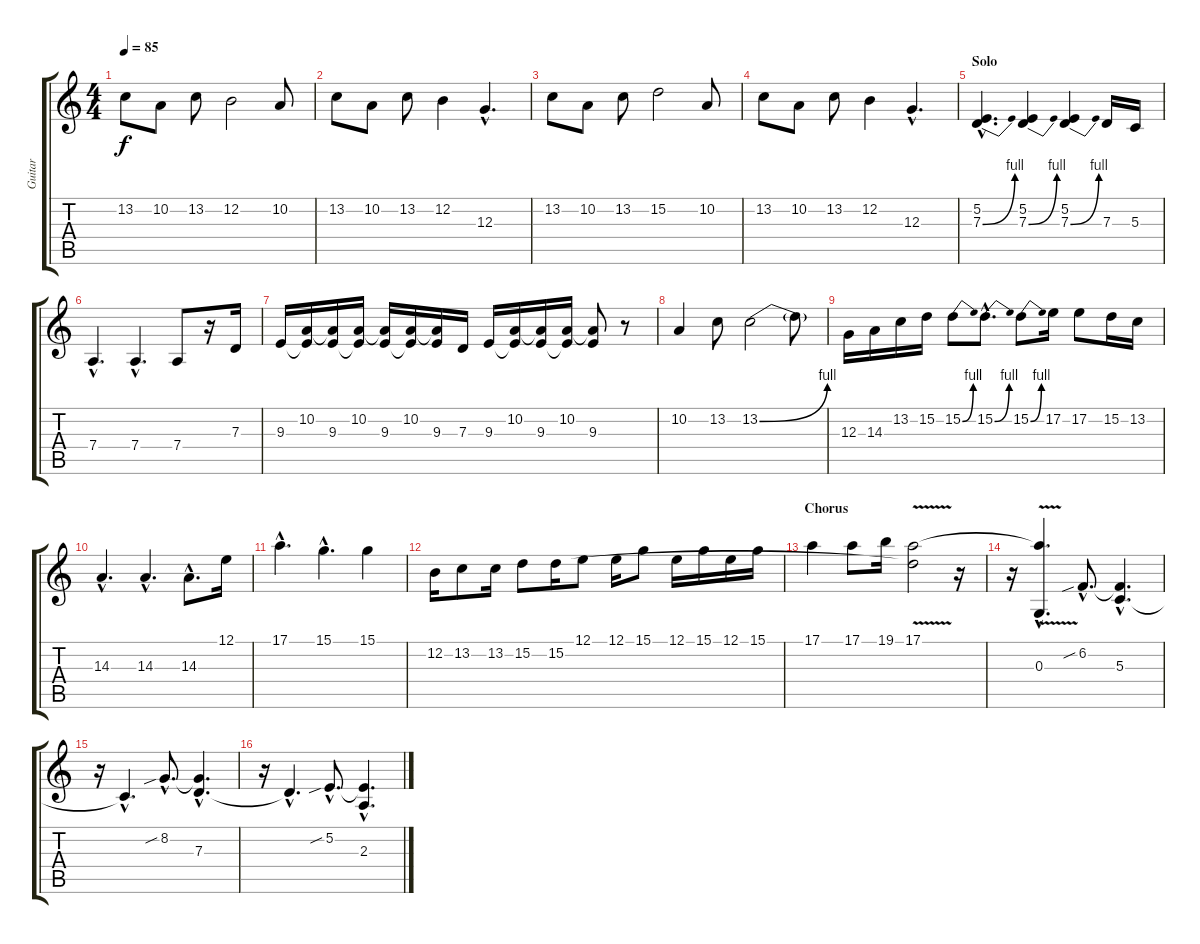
\track ("Guitar" "Guitar") {instrument lead5charang}
\staff {score tabs}
\tuning (E4 B3 G3 D3 A2 E2) {hide}
\ts (4 4)
\tempo 85
\clef g2
\ks c
13.2.8{dy f} 10.2.8 13.2.8 12.2.2 10.2.8 |
13.2.8 10.2.8 13.2.8 12.2.4 12.3{hac}.4{d} |
13.2.8 10.2.8 13.2.8 15.2.2 10.2.8 |
13.2.8 10.2.8 13.2.8 12.2.4 12.3{hac}.4{d} |
\section ("" "Solo")
(5.2{hac} 7.3{be (bend 0 0 60 4) hac}).4{d volume 16 instrument distortionguitar} (5.2 7.3{be (bend 0 0 60 4)}).4 (5.2 7.3{be (bend 0 0 60 4)}).4 7.3.16 5.3.16 |
7.4{hac}.4{d} 7.4{hac}.4{d} 7.4.8 r.16 7.3.16 |
9.3.16 (10.2 9.3{t}).16 (10.2{t} 9.3).16 (10.2 9.3{t}).16 (10.2{t} 9.3).16 (10.2 9.3{t}).16 (10.2{t} 9.3).16 7.3.16 9.3.16 (10.2 9.3{t}).16 (10.2{t} 9.3).16 (10.2 9.3{t}).16 (10.2{t} 9.3).8 r.8 |
10.2.4 13.2.8 13.2{be (bend 0 0 60 4)}.2 13.2{t}.8 |
12.3.16 14.3.16 13.2.16 15.2.16 15.2{be (bend 0 0 60 4)}.8 15.2{be (bend 0 0 60 4) hac}.8{d} 15.2{be (bend 0 0 60 4)}.8 17.2.16 17.2.8 15.2.16 13.2.16 |
14.3{hac}.4{d} 14.3{hac}.4{d} 14.3{hac}.8{d} 12.1.16 |
17.1{hac}.4{d} 15.1{hac}.4{d} 15.1.4 |
12.2.16 13.2.8 13.2.16 15.2.8 15.2.16 12.1.8 12.1.16 15.1.8 12.1.16 15.1.16 12.1.16 15.1.16 |
\section ("" "Chorus")
17.1.4 17.1.8 19.1.16 (17.1{v} 15.2{t}).2 r.16 |
r.16 (17.1{hac t} 0.3{hac}).4{d} 6.2{sib hac}.8{d} (6.2{hac t} 5.3{hac}).4{d} |
r.16 5.3{hac t}.4{d} 8.2{sib hac}.8{d} (8.2{hac t} 7.3{hac}).4{d} |
r.16 7.3{hac t}.4{d} 5.2{sib hac}.8{d} (5.2{hac t} 2.3{hac}).4{d}
